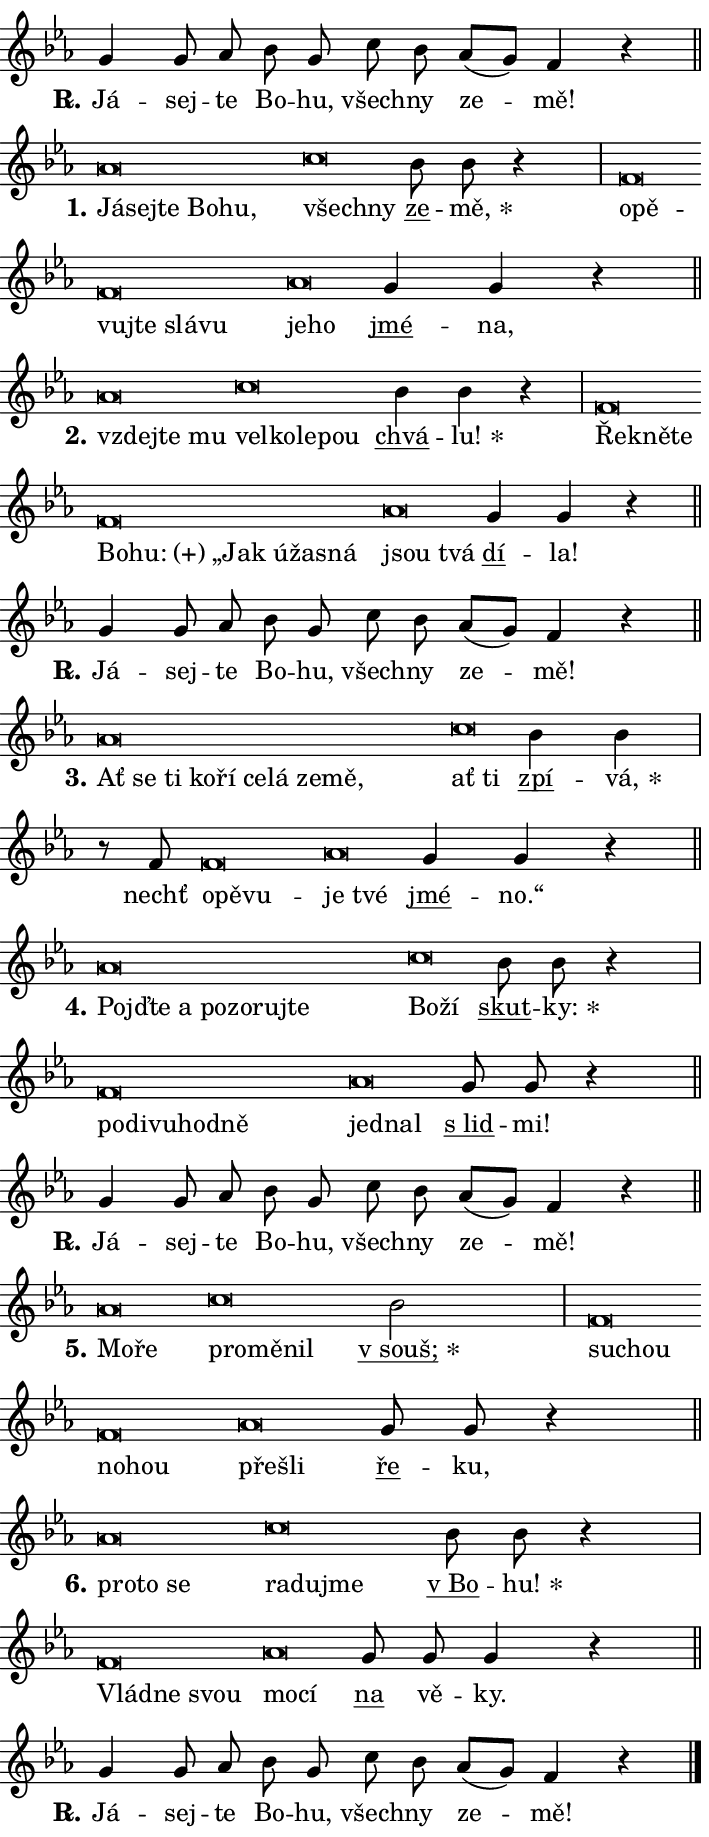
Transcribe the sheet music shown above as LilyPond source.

\version "2.24.0"
\header { tagline = "" }
\paper {
  indent = 0\cm
  top-margin = 0\cm
  right-margin = 0.13\cm % to fit lyric hyphens
  bottom-margin = 0\cm
  left-margin = 0\cm
  paper-width = 12\cm
  page-breaking = #ly:one-page-breaking
  system-system-spacing.basic-distance = #11
  score-system-spacing.basic-distance = #11
  ragged-last = ##f
}


%% Author: Thomas Morley
%% https://lists.gnu.org/archive/html/lilypond-user/2020-05/msg00002.html
#(define (line-position grob)
"Returns position of @var[grob} in current system:
   @code{'start}, if at first time-step
   @code{'end}, if at last time-step
   @code{'middle} otherwise
"
  (let* ((col (ly:item-get-column grob))
         (ln (ly:grob-object col 'left-neighbor))
         (rn (ly:grob-object col 'right-neighbor))
         (col-to-check-left (if (ly:grob? ln) ln col))
         (col-to-check-right (if (ly:grob? rn) rn col))
         (break-dir-left
           (and
             (ly:grob-property col-to-check-left 'non-musical #f)
             (ly:item-break-dir col-to-check-left)))
         (break-dir-right
           (and
             (ly:grob-property col-to-check-right 'non-musical #f)
             (ly:item-break-dir col-to-check-right))))
        (cond ((eqv? 1 break-dir-left) 'start)
              ((eqv? -1 break-dir-right) 'end)
              (else 'middle))))

#(define (tranparent-at-line-position vctor)
  (lambda (grob)
  "Relying on @code{line-position} select the relevant enry from @var{vctor}.
Used to determine transparency,"
    (case (line-position grob)
      ((end) (not (vector-ref vctor 0)))
      ((middle) (not (vector-ref vctor 1)))
      ((start) (not (vector-ref vctor 2))))))

noteHeadBreakVisibility =
#(define-music-function (break-visibility)(vector?)
"Makes @code{NoteHead}s transparent relying on @var{break-visibility}"
#{
  \override NoteHead.transparent =
    #(tranparent-at-line-position break-visibility)
#})

#(define delete-ledgers-for-transparent-note-heads
  (lambda (grob)
    "Reads whether a @code{NoteHead} is transparent.
If so this @code{NoteHead} is removed from @code{'note-heads} from
@var{grob}, which is supposed to be @code{LedgerLineSpanner}.
As a result ledgers are not printed for this @code{NoteHead}"
    (let* ((nhds-array (ly:grob-object grob 'note-heads))
           (nhds-list
             (if (ly:grob-array? nhds-array)
                 (ly:grob-array->list nhds-array)
                 '()))
           ;; Relies on the transparent-property being done before
           ;; Staff.LedgerLineSpanner.after-line-breaking is executed.
           ;; This is fragile ...
           (to-keep
             (remove
               (lambda (nhd)
                 (ly:grob-property nhd 'transparent #f))
               nhds-list)))
      ;; TODO find a better method to iterate over grob-arrays, similiar
      ;; to filter/remove etc for lists
      ;; For now rebuilt from scratch
      (set! (ly:grob-object grob 'note-heads)  '())
      (for-each
        (lambda (nhd)
          (ly:pointer-group-interface::add-grob grob 'note-heads nhd))
        to-keep))))

squashNotes = {
  \override NoteHead.X-extent = #'(-0.2 . 0.2)
  \override NoteHead.Y-extent = #'(-0.75 . 0)
  \override NoteHead.stencil =
    #(lambda (grob)
       (let ((pos (ly:grob-property grob 'staff-position)))
         (begin
           (if (< pos -7) (display "ERROR: Lower brevis then expected\n") (display ""))
           (if (<= pos -6) ly:text-interface::print ly:note-head::print))))
}
unSquashNotes = {
  \revert NoteHead.X-extent
  \revert NoteHead.Y-extent
  \revert NoteHead.stencil
}

hideNotes = \noteHeadBreakVisibility #begin-of-line-visible
unHideNotes = \noteHeadBreakVisibility #all-visible

% work-around for resetting accidentals
% https://lilypond.org/doc/v2.23/Documentation/notation/displaying-rhythms#unmetered-music
cadenzaMeasure = {
  \cadenzaOff
  \partial 1024 s1024
  \cadenzaOn
}

#(define-markup-command (accent layout props text) (markup?)
  "Underline accented syllable"
  (interpret-markup layout props
    #{\markup \override #'(offset . 4.3) \underline { #text }#}))

responsum = \markup \concat {
  "R" \hspace #-1.05 \path #0.1 #'((moveto 0 0.07) (lineto 0.9 0.8)) \hspace #0.05 "."
}

spaceSize = #0.6828661417322834 % exact space size for TeX Gyre Schola

\layout {
  \context {
    \Staff
    \remove "Time_signature_engraver"
    \override LedgerLineSpanner.after-line-breaking = #delete-ledgers-for-transparent-note-heads
  }
  \context {
    \Lyrics {
      \override LyricSpace.minimum-distance = \spaceSize
      \override LyricText.font-name = #"TeX Gyre Schola"
      \override LyricText.font-size = 1
      \override StanzaNumber.font-name = #"TeX Gyre Schola Bold"
      \override StanzaNumber.font-size = 1
    }
  }
  \context {
    \Score 
    \override NoteHead.text =
      #(lambda (grob) 
        (let ((pos (ly:grob-property grob 'staff-position)))
          #{\markup {
            \combine
              \halign #-0.55 \raise #(if (= pos -6) 0 0.5) \override #'(thickness . 2) \draw-line #'(3.2 . 0)
              \musicglyph "noteheads.sM1"
          }#}))
  }
}

% magnetic-lyrics.ily
%
%   written by
%     Jean Abou Samra <jean@abou-samra.fr>
%     Werner Lemberg <wl@gnu.org>
%
%   adapted by
%     Jiri Hon <jiri.hon@gmail.com>
%
% Version 2022-Apr-15

% https://www.mail-archive.com/lilypond-user@gnu.org/msg149350.html

#(define (Left_hyphen_pointer_engraver context)
   "Collect syllable-hyphen-syllable occurrences in lyrics and store
them in properties.  This engraver only looks to the left.  For
example, if the lyrics input is @code{foo -- bar}, it does the
following.

@itemize @bullet
@item
Set the @code{text} property of the @code{LyricHyphen} grob between
@q{foo} and @q{bar} to @code{foo}.

@item
Set the @code{left-hyphen} property of the @code{LyricText} grob with
text @q{foo} to the @code{LyricHyphen} grob between @q{foo} and
@q{bar}.
@end itemize

Use this auxiliary engraver in combination with the
@code{lyric-@/text::@/apply-@/magnetic-@/offset!} hook."
   (let ((hyphen #f)
         (text #f))
     (make-engraver
      (acknowledgers
       ((lyric-syllable-interface engraver grob source-engraver)
        (set! text grob)))
      (end-acknowledgers
       ((lyric-hyphen-interface engraver grob source-engraver)
        ;(when (not (grob::has-interface grob 'lyric-space-interface))
          (set! hyphen grob)));)
      ((stop-translation-timestep engraver)
       (when (and text hyphen)
         (ly:grob-set-object! text 'left-hyphen hyphen))
       (set! text #f)
       (set! hyphen #f)))))

#(define (lyric-text::apply-magnetic-offset! grob)
   "If the space between two syllables is less than the value in
property @code{LyricText@/.details@/.squash-threshold}, move the right
syllable to the left so that it gets concatenated with the left
syllable.

Use this function as a hook for
@code{LyricText@/.after-@/line-@/breaking} if the
@code{Left_@/hyphen_@/pointer_@/engraver} is active."
   (let ((hyphen (ly:grob-object grob 'left-hyphen #f)))
     (when hyphen
       (let ((left-text (ly:spanner-bound hyphen LEFT)))
         (when (grob::has-interface left-text 'lyric-syllable-interface)
           (let* ((common (ly:grob-common-refpoint grob left-text X))
                  (this-x-ext (ly:grob-extent grob common X))
                  (left-x-ext
                   (begin
                     ;; Trigger magnetism for left-text.
                     (ly:grob-property left-text 'after-line-breaking)
                     (ly:grob-extent left-text common X)))
                  ;; `delta` is the gap width between two syllables.
                  (delta (- (interval-start this-x-ext)
                            (interval-end left-x-ext)))
                  (details (ly:grob-property grob 'details))
                  (threshold (assoc-get 'squash-threshold details 0.2)))
             (when (< delta threshold)
               (let* (;; We have to manipulate the input text so that
                      ;; ligatures crossing syllable boundaries are not
                      ;; disabled.  For languages based on the Latin
                      ;; script this is essentially a beautification.
                      ;; However, for non-Western scripts it can be a
                      ;; necessity.
                      (lt (ly:grob-property left-text 'text))
                      (rt (ly:grob-property grob 'text))
                      (is-space (grob::has-interface hyphen 'lyric-space-interface))
                      (space (if is-space " " ""))
                      (extra-delta (if is-space spaceSize 0))
                      ;; Append new syllable.
                      (ltrt-space (if (and (string? lt) (string? rt))
                                (string-append lt space rt)
                                (make-concat-markup (list lt space rt))))
                      ;; Right-align `ltrt` to the right side.
                      (ltrt-space-markup (grob-interpret-markup
                               grob
                               (make-translate-markup
                                (cons (interval-length this-x-ext) 0)
                                (make-right-align-markup ltrt-space)))))
                 (begin
                   ;; Don't print `left-text`.
                   (ly:grob-set-property! left-text 'stencil #f)
                   ;; Set text and stencil (which holds all collected
                   ;; syllables so far) and shift it to the left.
                   (ly:grob-set-property! grob 'text ltrt-space)
                   (ly:grob-set-property! grob 'stencil ltrt-space-markup)
                   (ly:grob-translate-axis! grob (- (- delta extra-delta)) X))))))))))


#(define (lyric-hyphen::displace-bounds-first grob)
   ;; Make very sure this callback isn't triggered too early.
   (let ((left (ly:spanner-bound grob LEFT))
         (right (ly:spanner-bound grob RIGHT)))
     (ly:grob-property left 'after-line-breaking)
     (ly:grob-property right 'after-line-breaking)
     (ly:lyric-hyphen::print grob)))

squashThreshold = #0.4

\layout {
  \context {
    \Lyrics
    \consists #Left_hyphen_pointer_engraver
    \override LyricText.after-line-breaking =
      #lyric-text::apply-magnetic-offset!
    \override LyricHyphen.stencil = #lyric-hyphen::displace-bounds-first
    \override LyricText.details.squash-threshold = \squashThreshold
    \override LyricHyphen.minimum-distance = 0
    \override LyricHyphen.minimum-length = \squashThreshold
  }
}

squashText = \override LyricText.details.squash-threshold = 9999
unSquashText = \override LyricText.details.squash-threshold = \squashThreshold

leftText = \override LyricText.self-alignment-X = #LEFT
unLeftText = \revert LyricText.self-alignment-X

starOffset = #(lambda (grob) 
                (let ((x_offset (ly:self-alignment-interface::aligned-on-x-parent grob)))
                  (if (= x_offset 0) 0 (+ x_offset 1.2))))

star = #(define-music-function (syllable)(string?)
"Append star separator at the end of a syllable"
#{
  \once \override LyricText.X-offset = #starOffset
  \lyricmode { \markup {
    #syllable
    \override #'((font-name . "TeX Gyre Schola Bold")) \hspace #0.2 \lower #0.65 \larger "*"
  } }
#})

starAccent = #(define-music-function (syllable)(string?)
"Append star separator at the end of a syllable and make accent"
#{
  \once \override LyricText.X-offset = #starOffset
  \lyricmode { \markup {
    \accent #syllable
    \override #'((font-name . "TeX Gyre Schola Bold")) \hspace #0.2 \lower #0.65 \larger "*"
  } }
#})

breath = #(define-music-function (syllable)(string?)
"Append breathing indicator at the end of a syllable"
#{
  \lyricmode { \markup { #syllable "+" } }
#})

optionalBreath = #(define-music-function (syllable)(string?)
"Append optional breathing indicator at the end of a syllable"
#{
  \lyricmode { \markup { #syllable "(+)" } }
#})


\score {
    <<
        \new Voice = "melody" { \cadenzaOn \key es \major \relative { g'4 g8 as bes g \bar "" c bes \bar "" as[( g)] f4 r \cadenzaMeasure \bar "||" \break } }
        \new Lyrics \lyricsto "melody" { \lyricmode { \set stanza = \responsum
Já -- sej -- te Bo -- hu, všech -- ny ze -- mě! } }
    >>
    \layout {}
}

\score {
    <<
        \new Voice = "melody" { \cadenzaOn \key es \major \relative { \squashNotes as'\breve*1/16 \hideNotes \breve*1/16 \bar "" \breve*1/16 \bar "" \breve*1/16 \breve*1/16 \bar "" \unHideNotes \unSquashNotes \squashNotes c\breve*1/16 \hideNotes \breve*1/16 \bar "" \unHideNotes \unSquashNotes \bar "" bes8 bes r4 \cadenzaMeasure \bar "|" \squashNotes f\breve*1/16 \hideNotes \breve*1/16 \bar "" \breve*1/16 \bar "" \breve*1/16 \bar "" \breve*1/16 \breve*1/16 \bar "" \unHideNotes \unSquashNotes \squashNotes as\breve*1/16 \hideNotes \breve*1/16 \bar "" \unHideNotes \unSquashNotes \bar "" g4 g r \cadenzaMeasure \bar "||" \break } }
        \new Lyrics \lyricsto "melody" { \lyricmode { \set stanza = "1."
\leftText Já -- \squashText sej -- te Bo -- hu, \unSquashText všech -- \squashText ny \unLeftText \unSquashText \markup \accent ze -- \star mě, \leftText o -- \squashText pě -- vuj -- te slá -- vu \unSquashText je -- \squashText ho \unLeftText \unSquashText \markup \accent jmé -- na, } }
    >>
    \layout {}
}

\score {
    <<
        \new Voice = "melody" { \cadenzaOn \key es \major \relative { \squashNotes as'\breve*1/16 \hideNotes \breve*1/16 \breve*1/16 \bar "" \unHideNotes \unSquashNotes \squashNotes c\breve*1/16 \hideNotes \breve*1/16 \bar "" \breve*1/16 \breve*1/16 \bar "" \unHideNotes \unSquashNotes \bar "" bes4 bes r \cadenzaMeasure \bar "|" \squashNotes f\breve*1/16 \hideNotes \breve*1/16 \bar "" \breve*1/16 \bar "" \breve*1/16 \bar "" \breve*1/16 \bar "" \breve*1/16 \bar "" \breve*1/16 \bar "" \breve*1/16 \breve*1/16 \bar "" \unHideNotes \unSquashNotes \squashNotes as\breve*1/16 \hideNotes \breve*1/16 \bar "" \unHideNotes \unSquashNotes \bar "" g4 g r \cadenzaMeasure \bar "||" \break } }
        \new Lyrics \lyricsto "melody" { \lyricmode { \set stanza = "2."
\leftText vzdej -- \squashText te mu \unSquashText vel -- \squashText ko -- le -- pou \unLeftText \unSquashText \markup \accent chvá -- \star lu! \leftText Ře -- \squashText kně -- te Bo -- \optionalBreath hu: „Jak ú -- ža -- sná \unSquashText jsou \squashText tvá \unLeftText \unSquashText \markup \accent dí -- la! } }
    >>
    \layout {}
}

\score {
    <<
        \new Voice = "melody" { \cadenzaOn \key es \major \relative { g'4 g8 as bes g \bar "" c bes \bar "" as[( g)] f4 r \cadenzaMeasure \bar "||" \break } }
        \new Lyrics \lyricsto "melody" { \lyricmode { \set stanza = \responsum
Já -- sej -- te Bo -- hu, všech -- ny ze -- mě! } }
    >>
    \layout {}
}

\score {
    <<
        \new Voice = "melody" { \cadenzaOn \key es \major \relative { \squashNotes as'\breve*1/16 \hideNotes \breve*1/16 \bar "" \breve*1/16 \bar "" \breve*1/16 \bar "" \breve*1/16 \bar "" \breve*1/16 \bar "" \breve*1/16 \bar "" \breve*1/16 \breve*1/16 \bar "" \unHideNotes \unSquashNotes \squashNotes c\breve*1/16 \hideNotes \breve*1/16 \bar "" \unHideNotes \unSquashNotes \bar "" bes4 bes4 \cadenzaMeasure \bar "|" r8 f8 \squashNotes f\breve*1/16 \hideNotes \breve*1/16 \breve*1/16 \bar "" \unHideNotes \unSquashNotes \squashNotes as\breve*1/16 \hideNotes \breve*1/16 \bar "" \unHideNotes \unSquashNotes \bar "" g4 g r \cadenzaMeasure \bar "||" \break } }
        \new Lyrics \lyricsto "melody" { \lyricmode { \set stanza = "3."
\leftText Ať \squashText se ti ko -- ří ce -- lá ze -- mě, \unSquashText ať \squashText ti \unLeftText \unSquashText \markup \accent zpí -- \star vá, nechť \leftText o -- \squashText pě -- vu -- \unSquashText je \squashText tvé \unLeftText \unSquashText \markup \accent jmé -- no.“ } }
    >>
    \layout {}
}

\score {
    <<
        \new Voice = "melody" { \cadenzaOn \key es \major \relative { \squashNotes as'\breve*1/16 \hideNotes \breve*1/16 \bar "" \breve*1/16 \bar "" \breve*1/16 \bar "" \breve*1/16 \bar "" \breve*1/16 \breve*1/16 \bar "" \unHideNotes \unSquashNotes \squashNotes c\breve*1/16 \hideNotes \breve*1/16 \bar "" \unHideNotes \unSquashNotes \bar "" bes8 bes r4 \cadenzaMeasure \bar "|" \squashNotes f\breve*1/16 \hideNotes \breve*1/16 \bar "" \breve*1/16 \bar "" \breve*1/16 \breve*1/16 \bar "" \unHideNotes \unSquashNotes \squashNotes as\breve*1/16 \hideNotes \breve*1/16 \bar "" \unHideNotes \unSquashNotes \bar "" g8 g r4 \cadenzaMeasure \bar "||" \break } }
        \new Lyrics \lyricsto "melody" { \lyricmode { \set stanza = "4."
\leftText Pojď -- \squashText te a po -- zo -- ruj -- te \unSquashText Bo -- \squashText ží \unLeftText \unSquashText \markup \accent skut -- \star ky: \leftText po -- \squashText di -- vu -- hod -- ně \unSquashText jed -- \squashText nal \unLeftText \unSquashText \markup \accent "s lid" -- mi! } }
    >>
    \layout {}
}

\score {
    <<
        \new Voice = "melody" { \cadenzaOn \key es \major \relative { g'4 g8 as bes g \bar "" c bes \bar "" as[( g)] f4 r \cadenzaMeasure \bar "||" \break } }
        \new Lyrics \lyricsto "melody" { \lyricmode { \set stanza = \responsum
Já -- sej -- te Bo -- hu, všech -- ny ze -- mě! } }
    >>
    \layout {}
}

\score {
    <<
        \new Voice = "melody" { \cadenzaOn \key es \major \relative { \squashNotes as'\breve*1/16 \hideNotes \breve*1/16 \bar "" \unHideNotes \unSquashNotes \squashNotes c\breve*1/16 \hideNotes \breve*1/16 \breve*1/16 \bar "" \unHideNotes \unSquashNotes \bar "" bes2 \cadenzaMeasure \bar "|" \squashNotes f\breve*1/16 \hideNotes \breve*1/16 \bar "" \breve*1/16 \breve*1/16 \bar "" \unHideNotes \unSquashNotes \squashNotes as\breve*1/16 \hideNotes \breve*1/16 \bar "" \unHideNotes \unSquashNotes \bar "" g8 g r4 \cadenzaMeasure \bar "||" \break } }
        \new Lyrics \lyricsto "melody" { \lyricmode { \set stanza = "5."
\leftText Mo -- \squashText ře \unSquashText pro -- \squashText mě -- nil \unLeftText \unSquashText \starAccent "v souš;" \leftText su -- \squashText chou no -- hou \unSquashText pře -- \squashText šli \unLeftText \unSquashText \markup \accent ře -- ku, } }
    >>
    \layout {}
}

\score {
    <<
        \new Voice = "melody" { \cadenzaOn \key es \major \relative { \squashNotes as'\breve*1/16 \hideNotes \breve*1/16 \breve*1/16 \bar "" \unHideNotes \unSquashNotes \squashNotes c\breve*1/16 \hideNotes \breve*1/16 \breve*1/16 \bar "" \unHideNotes \unSquashNotes \bar "" bes8 bes r4 \cadenzaMeasure \bar "|" \squashNotes f\breve*1/16 \hideNotes \breve*1/16 \breve*1/16 \bar "" \unHideNotes \unSquashNotes \squashNotes as\breve*1/16 \hideNotes \breve*1/16 \bar "" \unHideNotes \unSquashNotes \bar "" g8 g g4 r \cadenzaMeasure \bar "||" \break } }
        \new Lyrics \lyricsto "melody" { \lyricmode { \set stanza = "6."
\leftText pro -- \squashText to se \unSquashText ra -- \squashText du -- jme \unLeftText \unSquashText \markup \accent "v Bo" -- \star hu! \leftText Vlád -- \squashText ne svou \unSquashText mo -- \squashText cí \unLeftText \unSquashText \markup \accent na vě -- ky. } }
    >>
    \layout {}
}

\score {
    <<
        \new Voice = "melody" { \cadenzaOn \key es \major \relative { g'4 g8 as bes g \bar "" c bes \bar "" as[( g)] f4 r \cadenzaMeasure \bar "||" \break } \bar "|." }
        \new Lyrics \lyricsto "melody" { \lyricmode { \set stanza = \responsum
Já -- sej -- te Bo -- hu, všech -- ny ze -- mě! } }
    >>
    \layout {}
}
